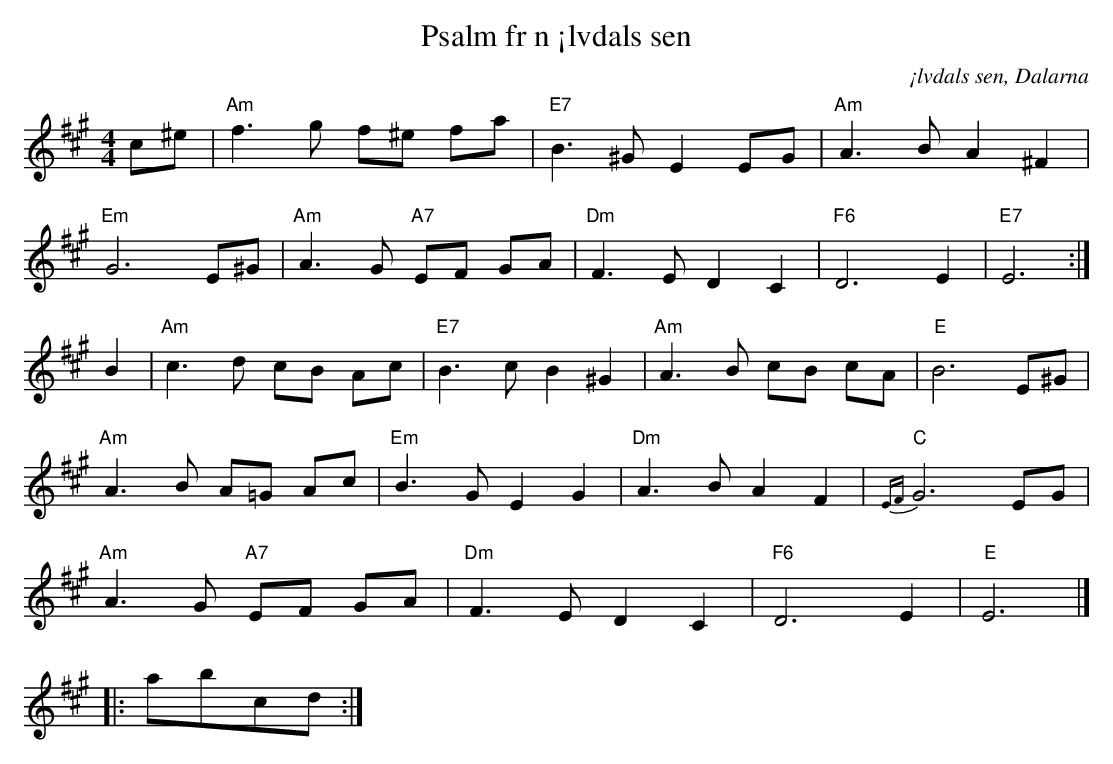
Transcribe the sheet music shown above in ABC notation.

X:1
T:Psalm fr n ¡lvdals sen
O:¡lvdals sen, Dalarna
M:4/4
L:1/8
K:A
c^e | "Am" f3g f^e fa | "E7" B3 ^G E2EG | "Am" A3BA2^F2 |
"Em" G6E^G | "Am" A3G "A7" EF GA | "Dm" F3ED2C2 | "F6" D6E2 | "E7" E6 :|]
B2 | "Am" c3d cB Ac | "E7" B3cB2^G2 | "Am" A3B cB cA | "E" B6E^G |
"Am" A3B A=G Ac| "Em" B3G E2G2| "Dm" A3BA2 F2| "C" {EF}G6EG|
"Am" A3G "A7" EF GA | "Dm" F3ED2C2 | "F6" D6E2 | "E" E6 |]
|: abcd :|
